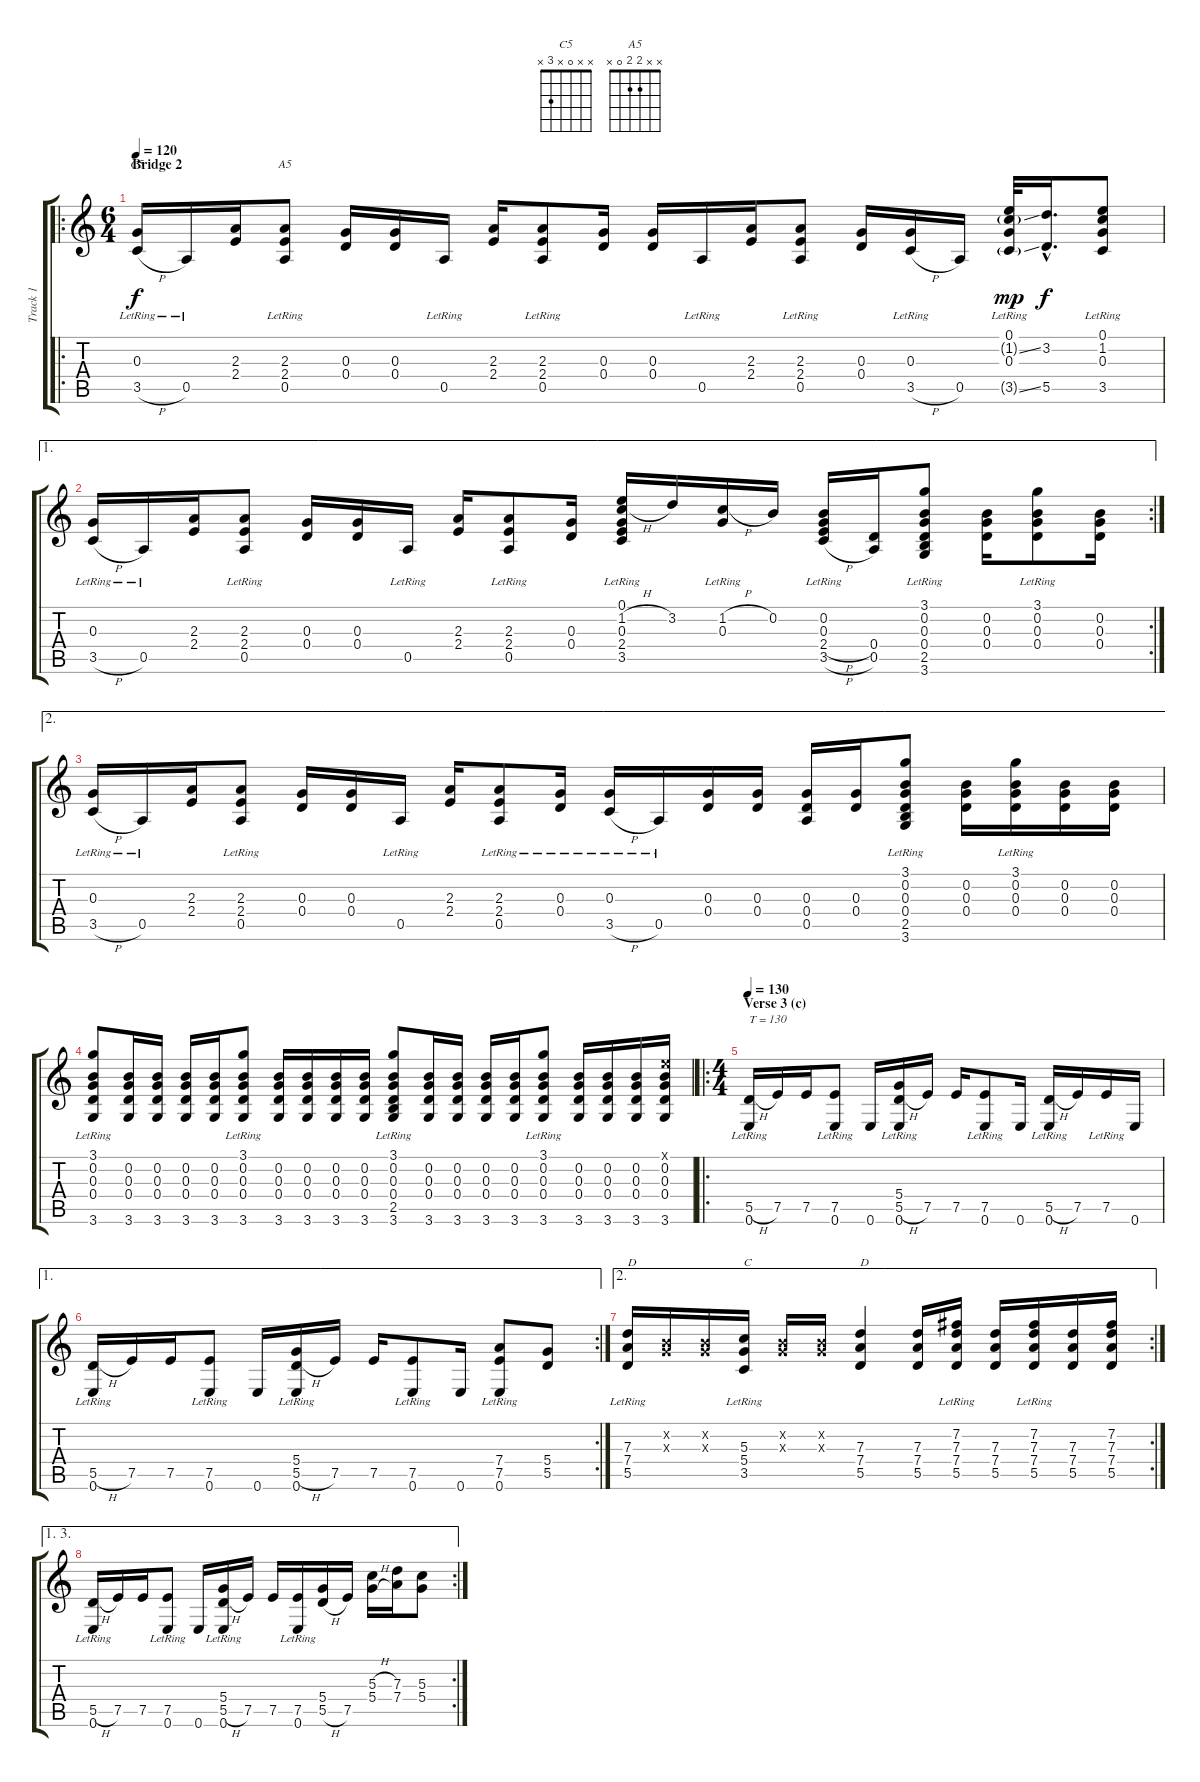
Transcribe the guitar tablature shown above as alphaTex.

\track ("Track 1" "Track 1") {instrument overdrivenguitar}
\staff {score tabs}
\tuning (E4 B3 G3 D3 A2 E2) {hide}
\chord ("C5" x x 0 x 3 x)
\chord ("A5" x x 2 2 0 x)
\ro
\ts (6 4)
\section ("" "Bridge 2")
\tempo 120
\clef g2
\ks c
(0.3{lr} 3.5{h}).16{ch "C5" dy f} 0.5{lr}.16 (2.3 2.4).16 (2.3 2.4 0.5{lr}).8{ch "A5"} (0.3 0.4).16 (0.3 0.4).16 0.5{lr}.16 (2.3 2.4).16 (2.3 2.4 0.5{lr}).8 (0.3 0.4).16 (0.3 0.4).16 0.5{lr}.16 (2.3 2.4).16 (2.3 2.4 0.5{lr}).8 (0.3 0.4).16 (0.3{lr} 3.5{h}).16 0.5.16 (0.1{lr} 1.2{ss g} 0.3{lr} 3.5{ss g}).32{dy mp} (3.2{hac} 5.5{hac}).16{d dy f} (0.1{lr} 1.2 0.3 3.5).8 |
\ae 1
\rc 2
(0.3{lr} 3.5{h}).16 0.5{lr}.16 (2.3 2.4).16 (2.3 2.4 0.5{lr}).8 (0.3 0.4).16 (0.3 0.4).16 0.5{lr}.16 (2.3 2.4).16 (2.3 2.4 0.5{lr}).8 (0.3 0.4).16 (0.1{lr} 1.2{h} 0.3{lr} 2.4{lr} 3.5{lr}).16 3.2.16 (1.2{h} 0.3{lr}).16 0.2.16 (0.2{lr} 0.3{lr} 2.4{h} 3.5{h}).16 (0.4 0.5).16 (3.1{lr} 0.2 0.3 0.4 2.5{lr} 3.6{lr}).8 (0.2 0.3 0.4).16 (3.1{lr} 0.2 0.3 0.4).8 (0.2 0.3 0.4).16 |
\ae 2
(0.3{lr} 3.5{h}).16 0.5{lr}.16 (2.3 2.4).16 (2.3 2.4 0.5{lr}).8 (0.3 0.4).16 (0.3 0.4).16 0.5{lr}.16 (2.3 2.4).16 (2.3 2.4 0.5{lr}).8 (0.3 0.4{lr}).16 (0.3{lr} 3.5{h}).16 0.5{lr}.16 (0.3 0.4).16 (0.3 0.4).16 (0.3 0.4 0.5).16 (0.3 0.4).16 (3.1{lr} 0.2 0.3 0.4 2.5{lr} 3.6{lr}).8 (0.2 0.3 0.4).16 (3.1{lr} 0.2 0.3 0.4).16 (0.2 0.3 0.4).16 (0.2 0.3 0.4).16 |
(3.1{lr} 0.2 0.3 0.4 3.6).8 (0.2 0.3 0.4 3.6).16 (0.2 0.3 0.4 3.6).16 (0.2 0.3 0.4 3.6).16 (0.2 0.3 0.4 3.6).16 (3.1{lr} 0.2 0.3 0.4 3.6).8 (0.2 0.3 0.4 3.6).16 (0.2 0.3 0.4 3.6).16 (0.2 0.3 0.4 3.6).16 (0.2 0.3 0.4 3.6).16 (3.1{lr} 0.2 0.3 0.4 2.5 3.6).8 (0.2 0.3 0.4 3.6).16 (0.2 0.3 0.4 3.6).16 (0.2 0.3 0.4 3.6).16 (0.2 0.3 0.4 3.6).16 (3.1{lr} 0.2 0.3 0.4 3.6).8 (0.2 0.3 0.4 3.6).16 (0.2 0.3 0.4 3.6).16 (0.2 0.3 0.4 3.6).16 (0.1{x} 0.2 0.3 0.4 3.6).16 |
\ro
\ts (4 4)
\section ("" "Verse 3 (c)")
\tempo 130
(5.5{h} 0.6{lr}).16{txt "T = 130"} 7.5.16 7.5.16 (7.5{lr} 0.6).8 0.6.16 (5.4 5.5{h} 0.6{lr}).16 7.5.16 7.5.16 (7.5{lr} 0.6).8 0.6.16 (5.5{h} 0.6{lr}).16 7.5.16 7.5{lr}.16 0.6.16 |
\ae 1
\rc 2
(5.5{h} 0.6{lr}).16 7.5.16 7.5.16 (7.5{lr} 0.6).8 0.6.16 (5.4 5.5{h} 0.6{lr}).16 7.5.16 7.5.16 (7.5{lr} 0.6).8 0.6.16 (7.4 7.5 0.6{lr}).8 (5.4 5.5).8 |
\ae 2
\rc 2
(7.3 7.4{lr} 5.5{lr}).16{txt "D"} (0.2{x} 0.3{x}).16 (0.2{x} 0.3{x}).16 (5.3 5.4{lr} 3.5{lr}).16{txt "C"} (0.2{x} 0.3{x}).16 (0.2{x} 0.3{x}).16 (7.3 7.4 5.5).4{txt "D"} (7.3 7.4 5.5).16 (7.2{lr} 7.3 7.4 5.5).16 (7.3 7.4 5.5).16 (7.2{lr} 7.3 7.4 5.5).16 (7.3 7.4 5.5).16 (7.2 7.3 7.4 5.5).16 |
\ae (1 3)
\rc 2
(5.5{h} 0.6{lr}).16 7.5.16 7.5.16 (7.5{lr} 0.6).8 0.6.16 (5.4 5.5{h} 0.6{lr}).16 7.5.16 7.5.16 (7.5 0.6{lr}).16 (5.4 5.5{h}).16 7.5.16 (5.3{h} 5.4{h}).16 (7.3 7.4).16 (5.3 5.4).8
